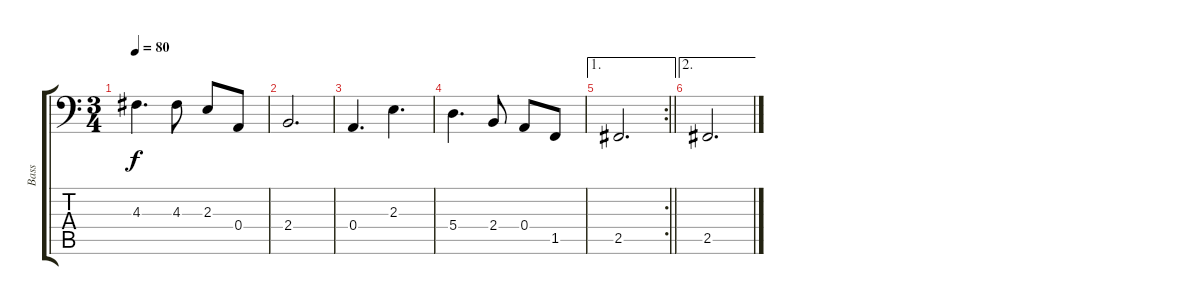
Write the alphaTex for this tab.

\track ("Bass" "Bass") {instrument acousticbass}
\staff {score tabs}
\tuning (C3 G2 D2 A1 E1 B0) {hide}
\ts (3 4)
\tempo 80
\clef f4
\ks c
4.3.4{d dy f} 4.3.8 2.3.8 0.4.8 |
2.4.2{d} |
0.4.4{d} 2.3.4{d} |
5.4.4{d} 2.4.8 0.4.8 1.5.8 |
\ae 1
\rc 2
\barLineRight lightlight
2.5.2{d} |
\ae 2
2.5.2{d}
